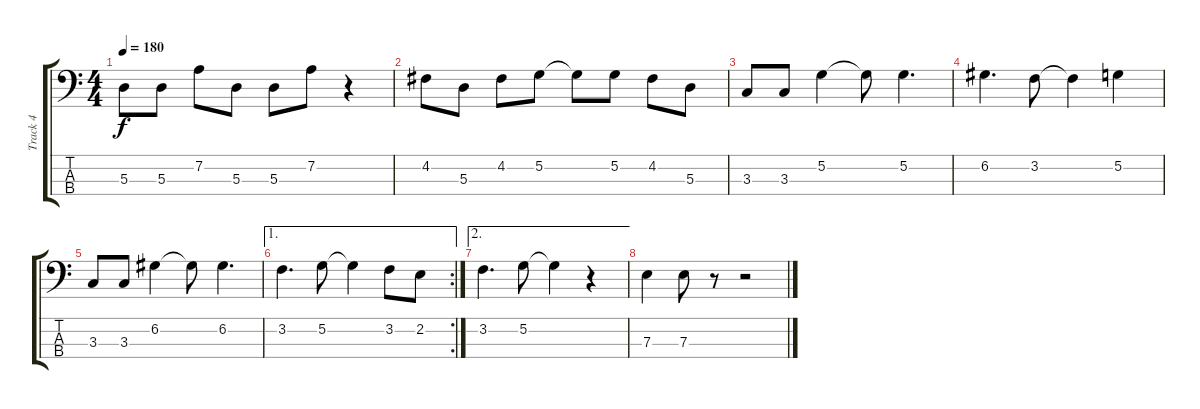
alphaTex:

\track ("Track 4" "Track 4") {instrument electricbassfinger}
\staff {score tabs}
\tuning (G2 D2 A1 E1) {hide}
\ts (4 4)
\tempo 180
\clef f4
\ks c
5.3.8{dy f} 5.3.8 7.2.8 5.3.8 5.3.8 7.2.8 r.4 |
4.2.8 5.3.8 4.2.8 5.2.8 5.2{t}.8 5.2.8 4.2.8 5.3.8 |
3.3.8 3.3.8 5.2.4 5.2{t}.8 5.2.4{d} |
6.2.4{d} 3.2.8 3.2{t}.4 5.2.4 |
3.3.8 3.3.8 6.2.4 6.2{t}.8 6.2.4{d} |
\ae 1
\rc 2
3.2.4{d} 5.2.8 5.2{t}.4 3.2.8 2.2.8 |
\ae 2
3.2.4{d} 5.2.8 5.2{t}.4 r.4 |
7.3.4 7.3.8 r.8 r.2
